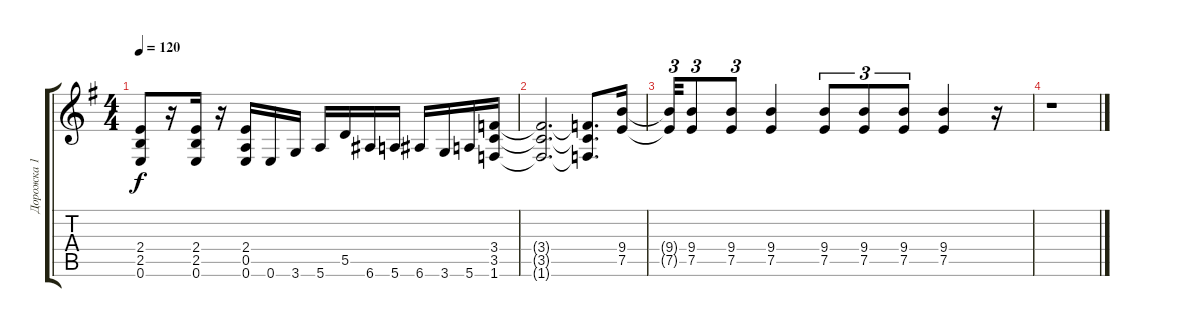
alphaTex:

\track ("Дорожка 1" "Дорожка 1") {instrument overdrivenguitar}
\staff {score tabs}
\tuning (E4 B3 G3 D3 A2 E2) {hide}
\ts (4 4)
\tempo 120
\clef g2
\ks g
(2.4 2.5 0.6).8{dy f} r.16 (2.4 2.5 0.6).16 r.16 (2.4 0.5 0.6).16 0.6.16 3.6.16 5.6.16 5.5.16 6.6.16 5.6.16 6.6.16 3.6.16 5.6.16 (3.4 3.5 1.6).16 |
(3.4{t} 3.5{t} 1.6{t}).2{d} (3.4{t} 3.5{t} 1.6{t}).8{d} (9.4 7.5).16 |
(9.4{t} 7.5{t}).32{tu (3 2)} (9.4 7.5).8{tu (3 2)} (9.4 7.5).8{tu (3 2)} (9.4 7.5).4 (9.4 7.5).8{tu (3 2)} (9.4 7.5).8{tu (3 2)} (9.4 7.5).8{tu (3 2)} (9.4 7.5).4 r.16 |
r.1
